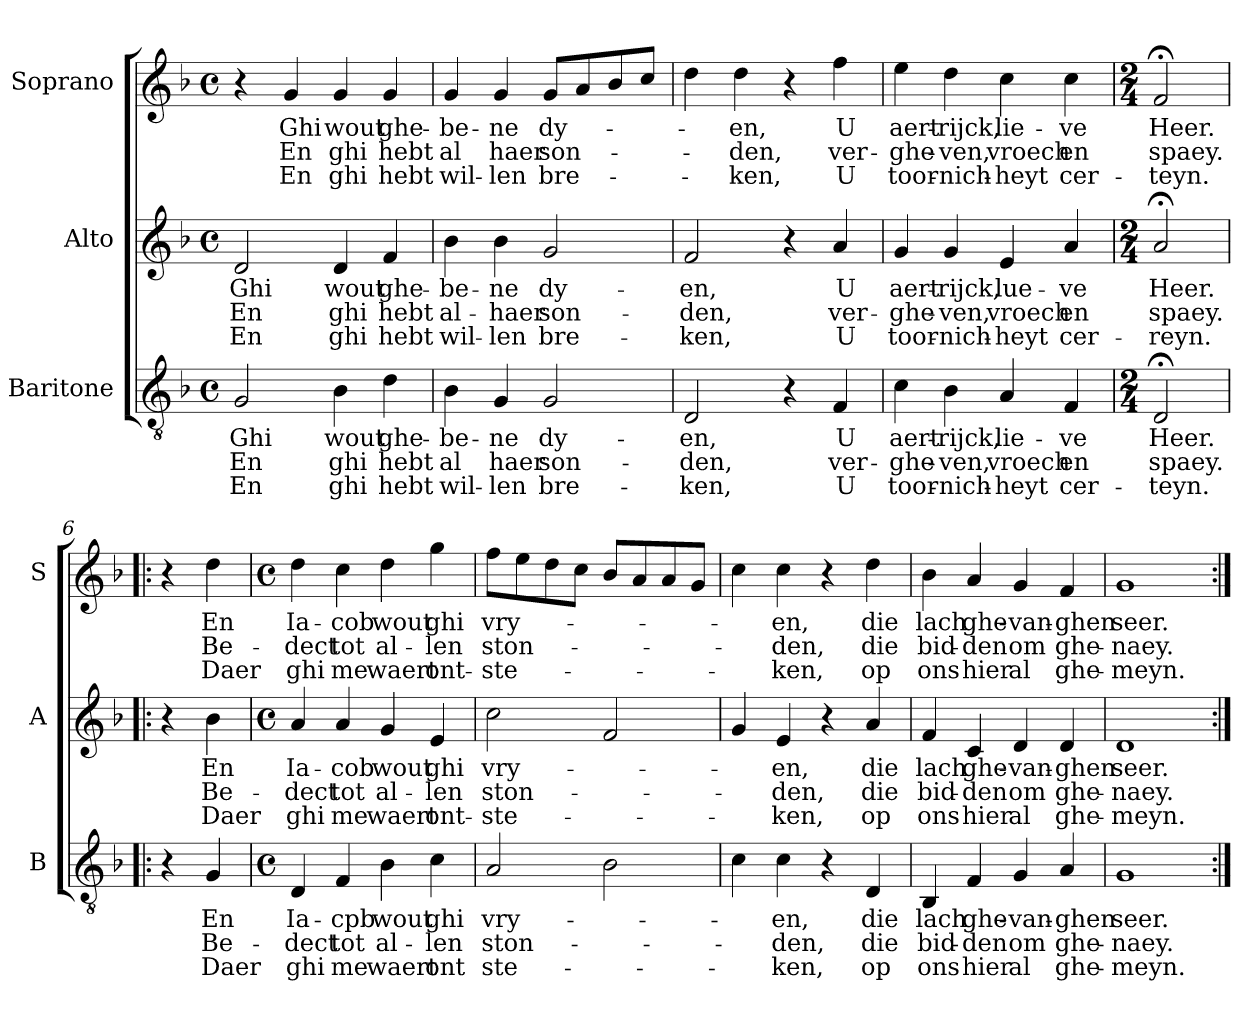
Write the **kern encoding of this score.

**kern	**text	**text	**text	**kern	**text	**text	**text	**kern	**text	**text	**text
*part3	*part3	*part3	*part3	*part2	*part2	*part2	*part2	*part1	*part1	*part1	*part1
*staff3	*staff3	*staff3	*staff3	*staff2	*staff2	*staff2	*staff2	*staff1	*staff1	*staff1	*staff1
*I"Baritone	*	*	*	*I"Alto	*	*	*	*I"Soprano	*	*	*
*I'B	*	*	*	*I'A	*	*	*	*I'S	*	*	*
*clefGv2	*	*	*	*clefG2	*	*	*	*clefG2	*	*	*
*k[b-]	*	*	*	*k[b-]	*	*	*	*k[b-]	*	*	*
*F:	*	*	*	*F:	*	*	*	*F:	*	*	*
*M4/4	*	*	*	*M4/4	*	*	*	*M4/4	*	*	*
*met(c)	*	*	*	*met(c)	*	*	*	*met(c)	*	*	*
=1	=1	=1	=1	=1	=1	=1	=1	=1	=1	=1	=1
!	!LO:LY:b	!LO:LY:b	!LO:LY:b	!	!LO:LY:b	!LO:LY:b	!LO:LY:b	!	!	!	!
2G/	Ghi	En	En	2d/	Ghi	En	En	4r	.	.	.
!	!	!	!	!	!	!	!	!	!LO:LY:b	!LO:LY:b	!LO:LY:b
.	.	.	.	.	.	.	.	4g/	Ghi	En	En
!	!LO:LY:b	!LO:LY:b	!LO:LY:b	!	!LO:LY:b	!LO:LY:b	!LO:LY:b	!	!LO:LY:b	!LO:LY:b	!LO:LY:b
4B-\	wout	ghi	ghi	4d/	wout	ghi	ghi	4g/	wout	ghi	ghi
!	!LO:LY:b	!LO:LY:b	!LO:LY:b	!	!LO:LY:b	!LO:LY:b	!LO:LY:b	!	!LO:LY:b	!LO:LY:b	!LO:LY:b
4d\	ghe-	hebt	hebt	4f/	ghe-	hebt	hebt	4g/	ghe-	hebt	hebt
=2	=2	=2	=2	=2	=2	=2	=2	=2	=2	=2	=2
!	!LO:LY:b	!LO:LY:b	!LO:LY:b	!	!LO:LY:b	!LO:LY:b	!LO:LY:b	!	!LO:LY:b	!LO:LY:b	!LO:LY:b
4B-\	-be-	al	wil-	4b-\	-be-	al-	wil-	4g/	-be-	al	wil-
!	!LO:LY:b	!LO:LY:b	!LO:LY:b	!	!LO:LY:b	!LO:LY:b	!LO:LY:b	!	!LO:LY:b	!LO:LY:b	!LO:LY:b
4G/	-ne	haer	-len	4b-\	-ne	-haer	-len	4g/	-ne	haer	-len
!	!LO:LY:b	!LO:LY:b	!LO:LY:b	!	!LO:LY:b	!LO:LY:b	!LO:LY:b	!	!LO:LY:b	!LO:LY:b	!LO:LY:b
2G/	dy-	son-	bre-	2g/	dy-	son-	bre-	8g/L	dy-	son-	bre-
.	.	.	.	.	.	.	.	8a/	.	.	.
.	.	.	.	.	.	.	.	8b-/	.	.	.
.	.	.	.	.	.	.	.	8cc/J	.	.	.
=3	=3	=3	=3	=3	=3	=3	=3	=3	=3	=3	=3
!	!LO:LY:b	!LO:LY:b	!LO:LY:b	!	!LO:LY:b	!LO:LY:b	!LO:LY:b	!	!	!	!
2D/	-en,	-den,	-ken,	2f/	-en,	-den,	-ken,	4dd\	.	.	.
!	!	!	!	!	!	!	!	!	!LO:LY:b	!LO:LY:b	!LO:LY:b
.	.	.	.	.	.	.	.	4dd\	-en,	-den,	-ken,
4r	.	.	.	4r	.	.	.	4r	.	.	.
!	!LO:LY:b	!LO:LY:b	!LO:LY:b	!	!LO:LY:b	!LO:LY:b	!LO:LY:b	!	!LO:LY:b	!LO:LY:b	!LO:LY:b
4F/	U	ver-	U	4a/	U	ver-	U	4ff\	U	ver-	U
!!LO:LB:g=z
=4	=4	=4	=4	=4	=4	=4	=4	=4	=4	=4	=4
!	!LO:LY:b	!LO:LY:b	!LO:LY:b	!	!LO:LY:b	!LO:LY:b	!LO:LY:b	!	!LO:LY:b	!LO:LY:b	!LO:LY:b
4c\	aert-	-ghe-	toor-	4g/	aert-	-ghe-	toor-	4ee\	aert-	-ghe-	toor-
!	!LO:LY:b	!LO:LY:b	!LO:LY:b	!	!LO:LY:b	!LO:LY:b	!LO:LY:b	!	!LO:LY:b	!LO:LY:b	!LO:LY:b
4B-\	-rijck,	-ven,	-nich-	4g/	-rijck,	-ven,	-nich-	4dd\	-rijck,	-ven,	-nich-
!	!LO:LY:b	!LO:LY:b	!LO:LY:b	!	!LO:LY:b	!LO:LY:b	!LO:LY:b	!	!LO:LY:b	!LO:LY:b	!LO:LY:b
4A/	lie-	vroech	-heyt	4e/	lue-	vroech	-heyt	4cc\	lie-	vroech	-heyt
!	!LO:LY:b	!LO:LY:b	!LO:LY:b	!	!LO:LY:b	!LO:LY:b	!LO:LY:b	!	!LO:LY:b	!LO:LY:b	!LO:LY:b
4F/	-ve	en	cer-	4a/	-ve	en	cer-	4cc\	-ve	en	cer-
=5	=5	=5	=5	=5	=5	=5	=5	=5	=5	=5	=5
*M2/4	*	*	*	*M2/4	*	*	*	*M2/4	*	*	*
!	!LO:LY:b	!LO:LY:b	!LO:LY:b	!	!LO:LY:b	!LO:LY:b	!LO:LY:b	!	!LO:LY:b	!LO:LY:b	!LO:LY:b
2D;</	Heer.	spaey.	-teyn.	2a;/	Heer.	spaey.	-reyn.	2f;</	Heer.	spaey.	-teyn.
=6!|:	=6!|:	=6!|:	=6!|:	=6!|:	=6!|:	=6!|:	=6!|:	=6!|:	=6!|:	=6!|:	=6!|:
4r	.	.	.	4r	.	.	.	4r	.	.	.
!	!LO:LY:b	!LO:LY:b	!LO:LY:b	!	!LO:LY:b	!LO:LY:b	!LO:LY:b	!	!LO:LY:b	!LO:LY:b	!LO:LY:b
4G/	En	Be-	Daer	4b-\	En	Be-	Daer	4dd\	En	Be-	Daer
=7	=7	=7	=7	=7	=7	=7	=7	=7	=7	=7	=7
*M4/4	*	*	*	*M4/4	*	*	*	*M4/4	*	*	*
*met(c)	*	*	*	*met(c)	*	*	*	*met(c)	*	*	*
!	!LO:LY:b	!LO:LY:b	!LO:LY:b	!	!LO:LY:b	!LO:LY:b	!LO:LY:b	!	!LO:LY:b	!LO:LY:b	!LO:LY:b
4D/	Ia-	-dect	ghi	4a/	Ia-	-dect	ghi	4dd\	Ia-	-dect	ghi
!	!LO:LY:b	!LO:LY:b	!LO:LY:b	!	!LO:LY:b	!LO:LY:b	!LO:LY:b	!	!LO:LY:b	!LO:LY:b	!LO:LY:b
4F/	-cpb	tot	me	4a/	-cob	tot	me	4cc\	-cob	tot	me
!	!LO:LY:b	!LO:LY:b	!LO:LY:b	!	!LO:LY:b	!LO:LY:b	!LO:LY:b	!	!LO:LY:b	!LO:LY:b	!LO:LY:b
4B-\	wout	al-	waert	4g/	wout	al-	waert	4dd\	wout	al-	waert
!	!LO:LY:b	!LO:LY:b	!LO:LY:b	!	!LO:LY:b	!LO:LY:b	!LO:LY:b	!	!LO:LY:b	!LO:LY:b	!LO:LY:b
4c\	ghi	-len	ont	4e/	ghi	-len	ont-	4gg\	ghi	-len	ont-
!!LO:PB:g=z
=8	=8	=8	=8	=8	=8	=8	=8	=8	=8	=8	=8
!	!LO:LY:b	!LO:LY:b	!LO:LY:b	!	!LO:LY:b	!LO:LY:b	!LO:LY:b	!	!LO:LY:b	!LO:LY:b	!LO:LY:b
2A/	vry-	ston-	ste-	2cc\	vry-	ston-	-ste-	8ff\L	vry-	ston-	-ste-
.	.	.	.	.	.	.	.	8ee\	.	.	.
.	.	.	.	.	.	.	.	8dd\	.	.	.
.	.	.	.	.	.	.	.	8cc\J	.	.	.
2B-\	.	.	.	2f/	.	.	.	8b-/L	.	.	.
.	.	.	.	.	.	.	.	8a/	.	.	.
.	.	.	.	.	.	.	.	8a/	.	.	.
.	.	.	.	.	.	.	.	8g/J	.	.	.
=9	=9	=9	=9	=9	=9	=9	=9	=9	=9	=9	=9
4c\	.	.	.	4g/	.	.	.	4cc\	.	.	.
!	!LO:LY:b	!LO:LY:b	!LO:LY:b	!	!LO:LY:b	!LO:LY:b	!LO:LY:b	!	!LO:LY:b	!LO:LY:b	!LO:LY:b
4c\	-en,	-den,	-ken,	4e/	-en,	-den,	-ken,	4cc\	-en,	-den,	-ken,
4r	.	.	.	4r	.	.	.	4r	.	.	.
!	!LO:LY:b	!LO:LY:b	!LO:LY:b	!	!LO:LY:b	!LO:LY:b	!LO:LY:b	!	!LO:LY:b	!LO:LY:b	!LO:LY:b
4D/	die	die	op	4a/	die	die	op	4dd\	die	die	op
=10	=10	=10	=10	=10	=10	=10	=10	=10	=10	=10	=10
!	!LO:LY:b	!LO:LY:b	!LO:LY:b	!	!LO:LY:b	!LO:LY:b	!LO:LY:b	!	!LO:LY:b	!LO:LY:b	!LO:LY:b
4BB-/	lach	bid-	ons	4f/	lach	bid-	ons	4b-\	lach	bid-	ons
!	!LO:LY:b	!LO:LY:b	!LO:LY:b	!	!LO:LY:b	!LO:LY:b	!LO:LY:b	!	!LO:LY:b	!LO:LY:b	!LO:LY:b
4F/	ghe-	-den	hier	4c/	ghe-	-den	hier	4a/	ghe-	-den	hier
!	!LO:LY:b	!LO:LY:b	!LO:LY:b	!	!LO:LY:b	!LO:LY:b	!LO:LY:b	!	!LO:LY:b	!LO:LY:b	!LO:LY:b
4G/	-van-	om	al	4d/	-van-	om	al	4g/	-van-	om	al
!	!LO:LY:b	!LO:LY:b	!LO:LY:b	!	!LO:LY:b	!LO:LY:b	!LO:LY:b	!	!LO:LY:b	!LO:LY:b	!LO:LY:b
4A/	-ghen	ghe-	ghe-	4d/	-ghen	ghe-	ghe-	4f/	-ghen	ghe-	ghe-
=11	=11	=11	=11	=11	=11	=11	=11	=11	=11	=11	=11
!	!LO:LY:b	!LO:LY:b	!LO:LY:b	!	!LO:LY:b	!LO:LY:b	!LO:LY:b	!	!LO:LY:b	!LO:LY:b	!LO:LY:b
1G	seer.	-naey.	-meyn.	1d	seer.	-naey.	-meyn.	1g	seer.	-naey.	-meyn.
=:|!	=:|!	=:|!	=:|!	=:|!	=:|!	=:|!	=:|!	=:|!	=:|!	=:|!	=:|!
*-	*-	*-	*-	*-	*-	*-	*-	*-	*-	*-	*-
